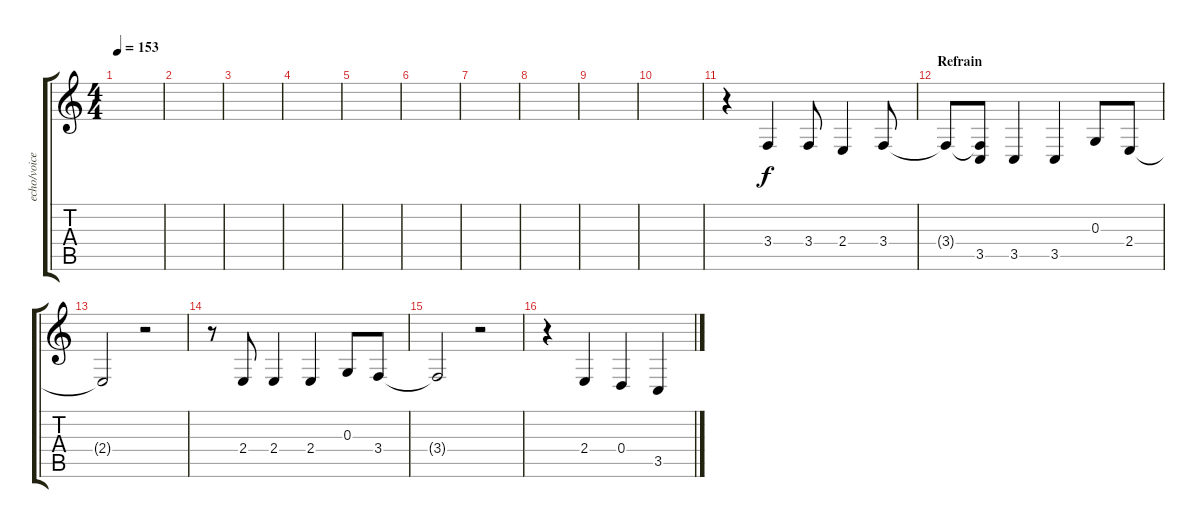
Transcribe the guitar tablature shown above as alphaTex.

\track ("echo/voice" "echo/voice") {instrument violin}
\staff {score tabs}
\tuning (E4 B3 G3 D3 A2 E2) {hide}
\ts (4 4)
\tempo 153
\clef g2
\ks c
|
|
|
|
|
|
|
|
|
|
r.4 3.4.4{dy f} 3.4.8 2.4.4 3.4.8 |
\section ("" "Refrain")
3.4{t}.8 (3.4{t} 3.5).8 3.5.4 3.5.4 0.3.8 2.4.8 |
2.4{t}.2 r.2 |
r.8 2.4.8 2.4.4 2.4.4 0.3.8 3.4.8 |
3.4{t}.2 r.2 |
r.4 2.4.4 0.4.4 3.5.4
